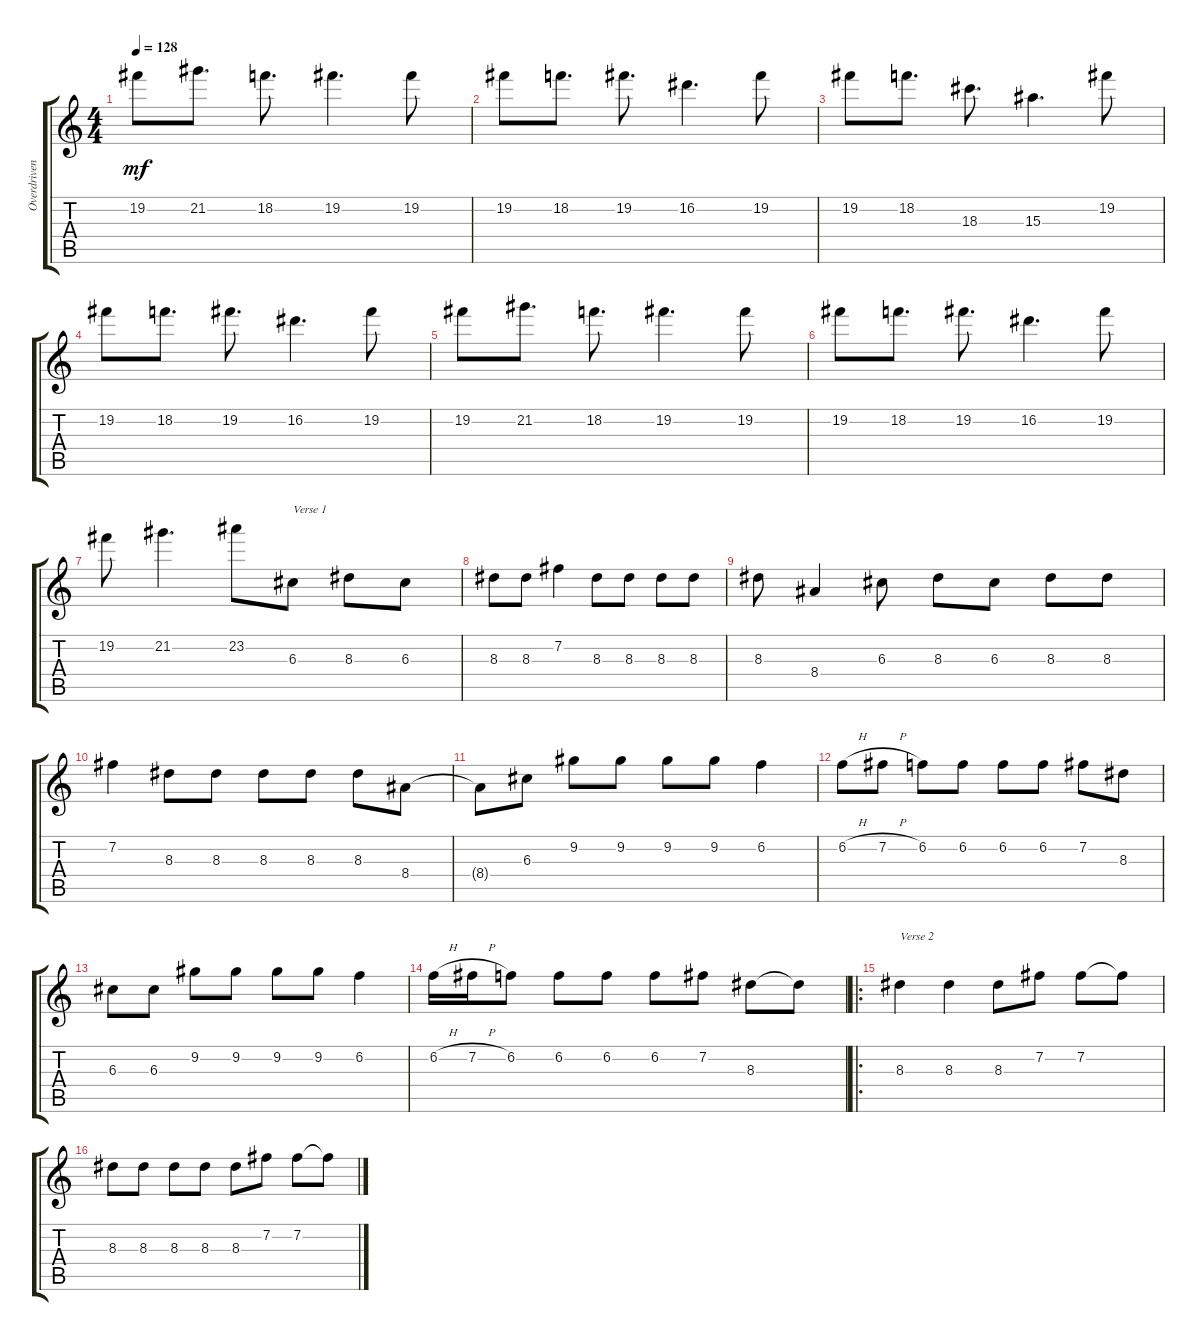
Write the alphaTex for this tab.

\track ("Overdriven Guitar" "Overdriven") {instrument overdrivenguitar}
\staff {score tabs}
\tuning (E4 B3 G3 D3 A2 E2) {hide}
\ts (4 4)
\tempo 128
\clef g2
\ks c
19.2.8{dy mf} 21.2.8{d} 18.2.8{d} 19.2.4{d} 19.2.8 |
19.2.8 18.2.8{d} 19.2.8{d} 16.2.4{d} 19.2.8 |
19.2.8 18.2.8{d} 18.3.8{d} 15.3.4{d} 19.2.8 |
19.2.8 18.2.8{d} 19.2.8{d} 16.2.4{d} 19.2.8 |
19.2.8 21.2.8{d} 18.2.8{d} 19.2.4{d} 19.2.8 |
19.2.8 18.2.8{d} 19.2.8{d} 16.2.4{d} 19.2.8 |
19.2.8 21.2.4{d} 23.2.8 6.3.8{txt "Verse 1"} 8.3.8 6.3.8 |
8.3.8 8.3.8 7.2.4 8.3.8 8.3.8 8.3.8 8.3.8 |
8.3.8 8.4.4 6.3.8 8.3.8 6.3.8 8.3.8 8.3.8 |
7.2.4 8.3.8 8.3.8 8.3.8 8.3.8 8.3.8 8.4.8 |
8.4{t}.8 6.3.8 9.2.8 9.2.8 9.2.8 9.2.8 6.2.4 |
6.2{h}.8 7.2{h}.8 6.2.8 6.2.8 6.2.8 6.2.8 7.2.8 8.3.8 |
6.3.8 6.3.8 9.2.8 9.2.8 9.2.8 9.2.8 6.2.4 |
6.2{h}.16 7.2{h}.16 6.2.8 6.2.8 6.2.8 6.2.8 7.2.8 8.3.8 8.3{t}.8 |
\ro
8.3.4{txt "Verse 2"} 8.3.4 8.3.8 7.2.8 7.2.8 7.2{t}.8 |
8.3.8 8.3.8 8.3.8 8.3.8 8.3.8 7.2.8 7.2.8 7.2{t}.8
